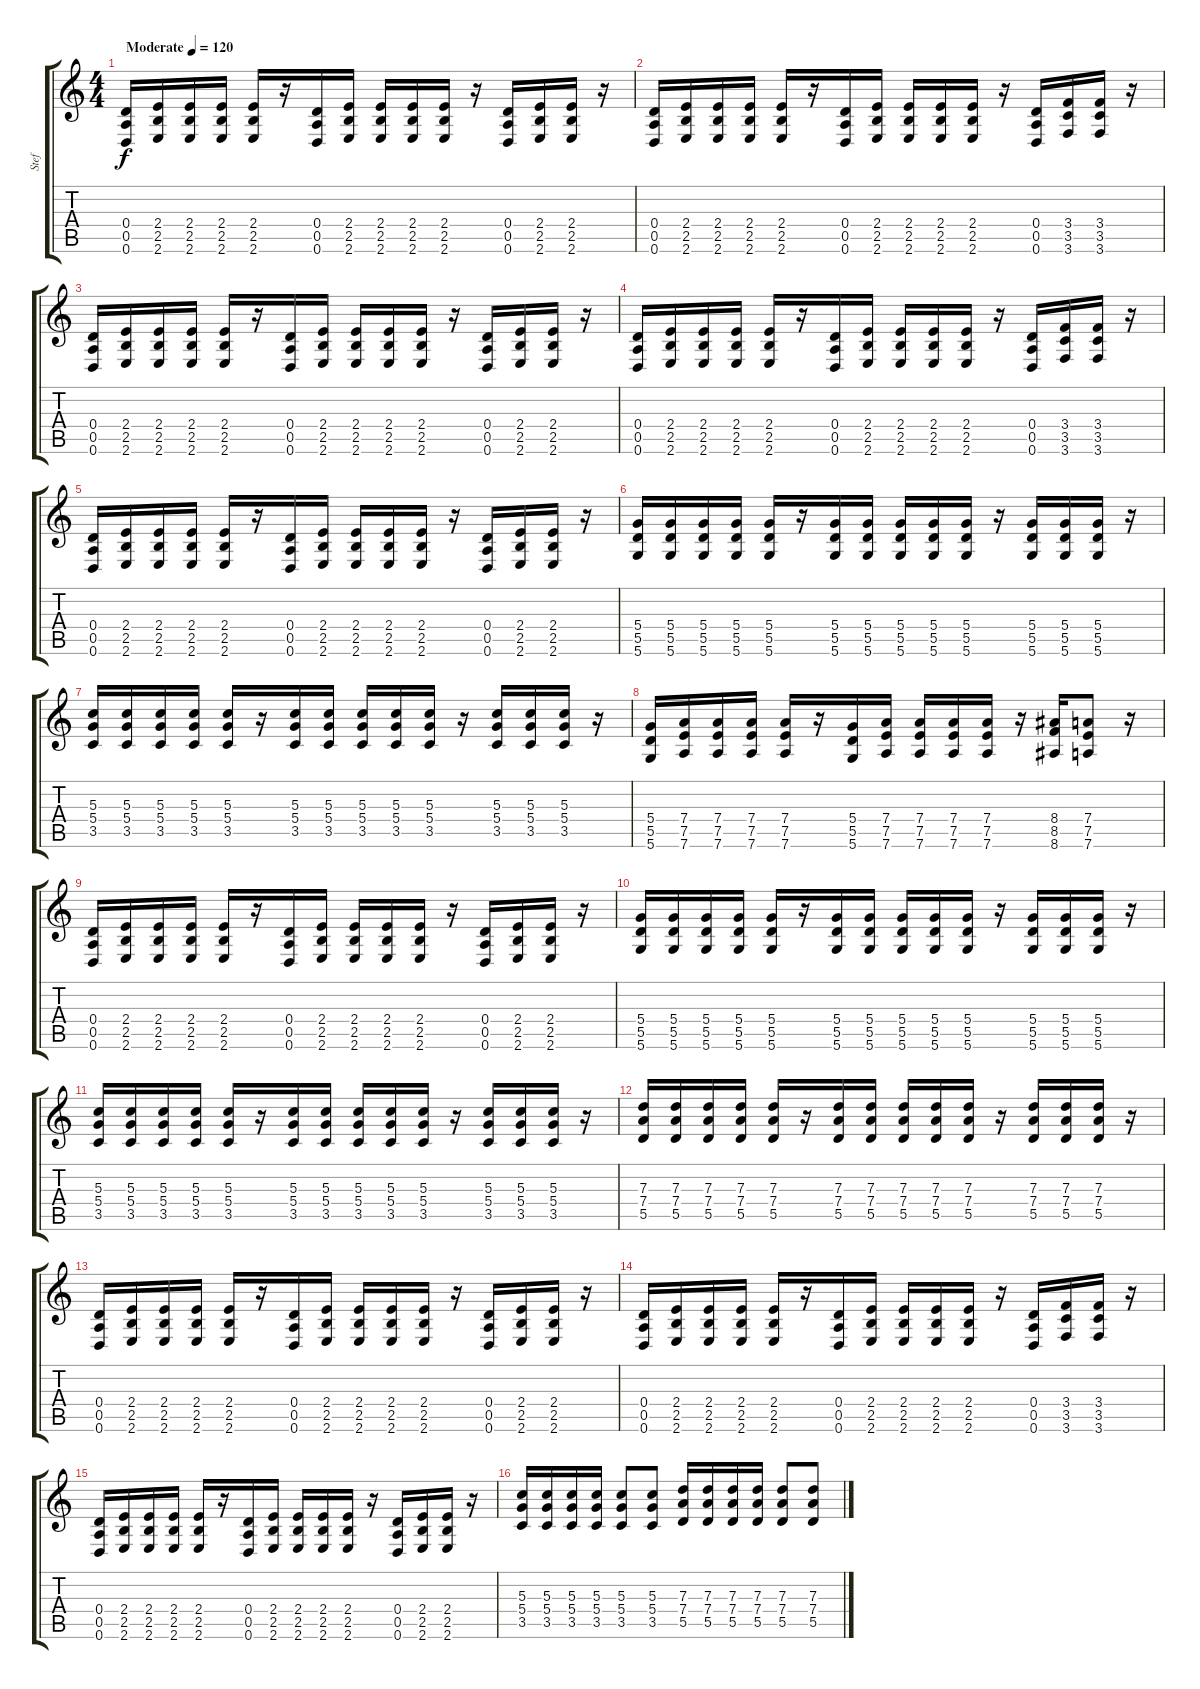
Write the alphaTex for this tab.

\track ("Stef" "Stef") {instrument distortionguitar}
\staff {score tabs}
\tuning (E4 B3 G3 D3 A2 D2) {hide}
\ts (4 4)
\tempo (120 "Moderate")
\clef g2
\ks c
(0.4 0.5 0.6).16{dy f instrument distortionguitar} (2.4 2.5 2.6).16 (2.4 2.5 2.6).16 (2.4 2.5 2.6).16 (2.4 2.5 2.6).16 r.16 (0.4 0.5 0.6).16 (2.4 2.5 2.6).16 (2.4 2.5 2.6).16 (2.4 2.5 2.6).16 (2.4 2.5 2.6).16 r.16 (0.4 0.5 0.6).16 (2.4 2.5 2.6).16 (2.4 2.5 2.6).16 r.16 |
(0.4 0.5 0.6).16 (2.4 2.5 2.6).16 (2.4 2.5 2.6).16 (2.4 2.5 2.6).16 (2.4 2.5 2.6).16 r.16 (0.4 0.5 0.6).16 (2.4 2.5 2.6).16 (2.4 2.5 2.6).16 (2.4 2.5 2.6).16 (2.4 2.5 2.6).16 r.16 (0.4 0.5 0.6).16 (3.4 3.5 3.6).16 (3.4 3.5 3.6).16 r.16 |
(0.4 0.5 0.6).16 (2.4 2.5 2.6).16 (2.4 2.5 2.6).16 (2.4 2.5 2.6).16 (2.4 2.5 2.6).16 r.16 (0.4 0.5 0.6).16 (2.4 2.5 2.6).16 (2.4 2.5 2.6).16 (2.4 2.5 2.6).16 (2.4 2.5 2.6).16 r.16 (0.4 0.5 0.6).16 (2.4 2.5 2.6).16 (2.4 2.5 2.6).16 r.16 |
(0.4 0.5 0.6).16 (2.4 2.5 2.6).16 (2.4 2.5 2.6).16 (2.4 2.5 2.6).16 (2.4 2.5 2.6).16 r.16 (0.4 0.5 0.6).16 (2.4 2.5 2.6).16 (2.4 2.5 2.6).16 (2.4 2.5 2.6).16 (2.4 2.5 2.6).16 r.16 (0.4 0.5 0.6).16 (3.4 3.5 3.6).16 (3.4 3.5 3.6).16 r.16 |
(0.4 0.5 0.6).16 (2.4 2.5 2.6).16 (2.4 2.5 2.6).16 (2.4 2.5 2.6).16 (2.4 2.5 2.6).16 r.16 (0.4 0.5 0.6).16 (2.4 2.5 2.6).16 (2.4 2.5 2.6).16 (2.4 2.5 2.6).16 (2.4 2.5 2.6).16 r.16 (0.4 0.5 0.6).16 (2.4 2.5 2.6).16 (2.4 2.5 2.6).16 r.16 |
(5.4 5.5 5.6).16 (5.4 5.5 5.6).16 (5.4 5.5 5.6).16 (5.4 5.5 5.6).16 (5.4 5.5 5.6).16 r.16 (5.4 5.5 5.6).16 (5.4 5.5 5.6).16 (5.4 5.5 5.6).16 (5.4 5.5 5.6).16 (5.4 5.5 5.6).16 r.16 (5.4 5.5 5.6).16 (5.4 5.5 5.6).16 (5.4 5.5 5.6).16 r.16 |
(5.3 5.4 3.5).16 (5.3 5.4 3.5).16 (5.3 5.4 3.5).16 (5.3 5.4 3.5).16 (5.3 5.4 3.5).16 r.16 (5.3 5.4 3.5).16 (5.3 5.4 3.5).16 (5.3 5.4 3.5).16 (5.3 5.4 3.5).16 (5.3 5.4 3.5).16 r.16 (5.3 5.4 3.5).16 (5.3 5.4 3.5).16 (5.3 5.4 3.5).16 r.16 |
(5.4 5.5 5.6).16 (7.4 7.5 7.6).16 (7.4 7.5 7.6).16 (7.4 7.5 7.6).16 (7.4 7.5 7.6).16 r.16 (5.4 5.5 5.6).16 (7.4 7.5 7.6).16 (7.4 7.5 7.6).16 (7.4 7.5 7.6).16 (7.4 7.5 7.6).16 r.16 (8.4 8.5 8.6).16 (7.4 7.5 7.6).8 r.16 |
(0.4 0.5 0.6).16 (2.4 2.5 2.6).16 (2.4 2.5 2.6).16 (2.4 2.5 2.6).16 (2.4 2.5 2.6).16 r.16 (0.4 0.5 0.6).16 (2.4 2.5 2.6).16 (2.4 2.5 2.6).16 (2.4 2.5 2.6).16 (2.4 2.5 2.6).16 r.16 (0.4 0.5 0.6).16 (2.4 2.5 2.6).16 (2.4 2.5 2.6).16 r.16 |
(5.4 5.5 5.6).16 (5.4 5.5 5.6).16 (5.4 5.5 5.6).16 (5.4 5.5 5.6).16 (5.4 5.5 5.6).16 r.16 (5.4 5.5 5.6).16 (5.4 5.5 5.6).16 (5.4 5.5 5.6).16 (5.4 5.5 5.6).16 (5.4 5.5 5.6).16 r.16 (5.4 5.5 5.6).16 (5.4 5.5 5.6).16 (5.4 5.5 5.6).16 r.16 |
(5.3 5.4 3.5).16 (5.3 5.4 3.5).16 (5.3 5.4 3.5).16 (5.3 5.4 3.5).16 (5.3 5.4 3.5).16 r.16 (5.3 5.4 3.5).16 (5.3 5.4 3.5).16 (5.3 5.4 3.5).16 (5.3 5.4 3.5).16 (5.3 5.4 3.5).16 r.16 (5.3 5.4 3.5).16 (5.3 5.4 3.5).16 (5.3 5.4 3.5).16 r.16 |
(7.3 7.4 5.5).16 (7.3 7.4 5.5).16 (7.3 7.4 5.5).16 (7.3 7.4 5.5).16 (7.3 7.4 5.5).16 r.16 (7.3 7.4 5.5).16 (7.3 7.4 5.5).16 (7.3 7.4 5.5).16 (7.3 7.4 5.5).16 (7.3 7.4 5.5).16 r.16 (7.3 7.4 5.5).16 (7.3 7.4 5.5).16 (7.3 7.4 5.5).16 r.16 |
(0.4 0.5 0.6).16 (2.4 2.5 2.6).16 (2.4 2.5 2.6).16 (2.4 2.5 2.6).16 (2.4 2.5 2.6).16 r.16 (0.4 0.5 0.6).16 (2.4 2.5 2.6).16 (2.4 2.5 2.6).16 (2.4 2.5 2.6).16 (2.4 2.5 2.6).16 r.16 (0.4 0.5 0.6).16 (2.4 2.5 2.6).16 (2.4 2.5 2.6).16 r.16 |
(0.4 0.5 0.6).16 (2.4 2.5 2.6).16 (2.4 2.5 2.6).16 (2.4 2.5 2.6).16 (2.4 2.5 2.6).16 r.16 (0.4 0.5 0.6).16 (2.4 2.5 2.6).16 (2.4 2.5 2.6).16 (2.4 2.5 2.6).16 (2.4 2.5 2.6).16 r.16 (0.4 0.5 0.6).16 (3.4 3.5 3.6).16 (3.4 3.5 3.6).16 r.16 |
(0.4 0.5 0.6).16 (2.4 2.5 2.6).16 (2.4 2.5 2.6).16 (2.4 2.5 2.6).16 (2.4 2.5 2.6).16 r.16 (0.4 0.5 0.6).16 (2.4 2.5 2.6).16 (2.4 2.5 2.6).16 (2.4 2.5 2.6).16 (2.4 2.5 2.6).16 r.16 (0.4 0.5 0.6).16 (2.4 2.5 2.6).16 (2.4 2.5 2.6).16 r.16 |
(5.3 5.4 3.5).16 (5.3 5.4 3.5).16 (5.3 5.4 3.5).16 (5.3 5.4 3.5).16 (5.3 5.4 3.5).8 (5.3 5.4 3.5).8 (7.3 7.4 5.5).16 (7.3 7.4 5.5).16 (7.3 7.4 5.5).16 (7.3 7.4 5.5).16 (7.3 7.4 5.5).8 (7.3 7.4 5.5).8
